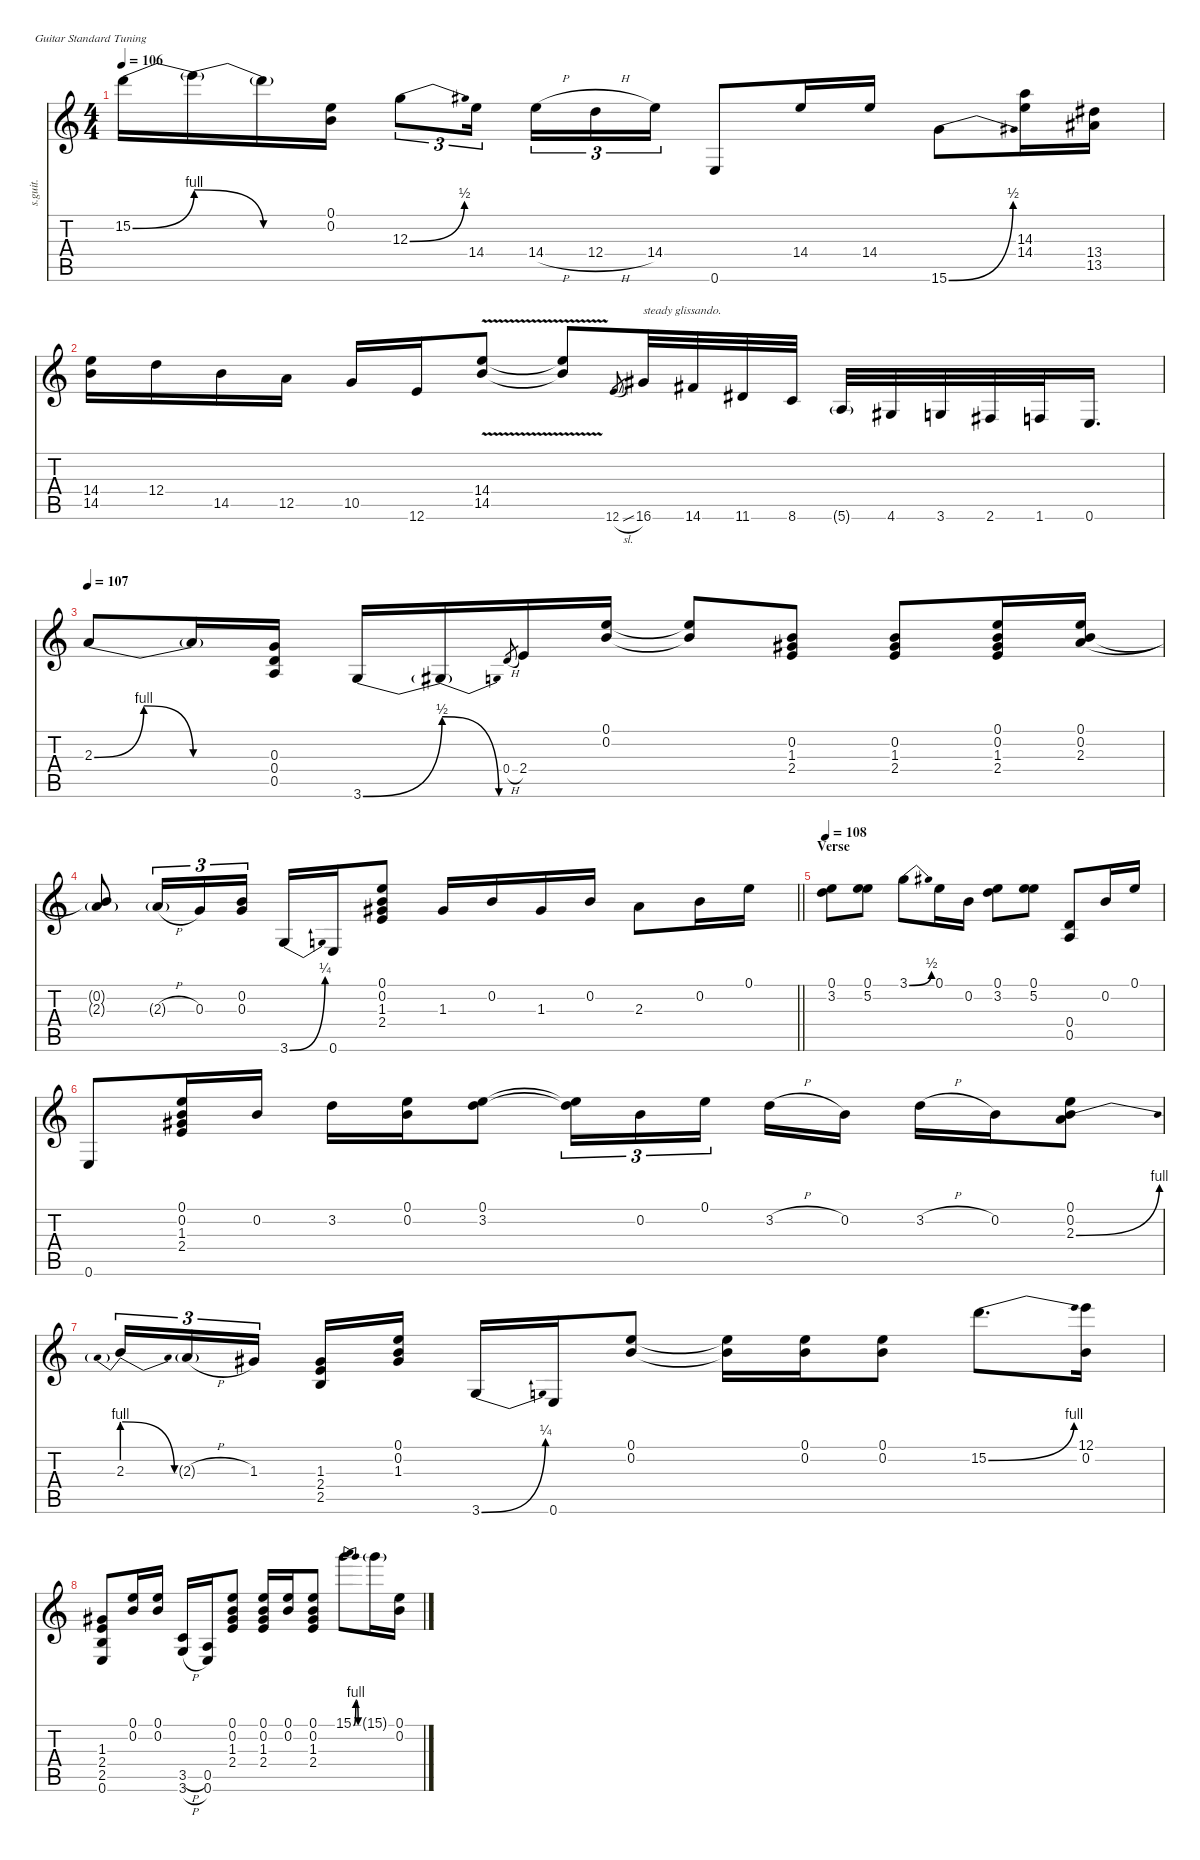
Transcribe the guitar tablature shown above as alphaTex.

\defaultSystemsLayout 4
\hideDynamics
\bracketExtendMode nobrackets
\otherSystemsTrackNameOrientation horizontal
\track ("Guitar (Jimi Hendrix)" "s.guit.") {instrument acousticguitarsteel}
\staff {score tabs}
\tuning (E4 B3 G3 D3 A2 E2)
\ts (4 4)
\tempo 106
\clef g2
\ks c
15.2{be (bend 0 0 60 4)}.16{dy ff beam Down} 15.2{be (release 0 4 60 0) t}.16{dy f beam Down} 15.2{be (hold 0 0 60 0) t}.16{beam Down} (0.1 0.2).16{beam Down} 12.3{be (bend 0 0 30 2)}.8{tu (3 2) beam Down} 14.4.16{tu (3 2) beam Down} 14.4{h}.16{tu (3 2) beam Down} 12.4{h}.16{tu (3 2) beam Down} 14.4.16{tu (3 2) beam Down} 0.6.8{beam Up} 14.4.16{beam Up} 14.4.16{beam Up} 15.6{be (bend 0 0 30 2)}.8{beam Down} (14.3 14.4).16{beam Down} (13.4{acc #} 13.5{acc #}).16{beam Down} |
(14.4 14.5).16{dy ff beam Down} 12.4.16{dy f beam Down} 14.5.16{beam Down} 12.5.16{beam Down} 10.5.16{beam Up} 12.6.16{beam Up} (14.4{v} 14.5{v}).8{dy ff beam Up} (14.4{v t} 14.5{v t}).8{dy f beam Up} 12.6{sl}.8{gr dy mp beam Up} 16.6{acc #}.32{txt "steady glissando." dy ff beam Up} 14.6{acc #}.32{dy f beam Up} 11.6{acc #}.32{beam Up} 8.6.32{beam Up} 5.6{g}.32{dy mf beam Up} 4.6{acc #}.32{dy f beam Up} 3.6.32{beam Up} 2.6{acc #}.32{beam Up} 1.6.32{beam Up} 0.6.16{d beam Up} |
\tempo 107
2.3{be (bendrelease 0 0 30 4 30 4 60 0)}.8{dy ff beam Up} 2.3{be (hold 0 0 60 0) t}.16{dy f beam Up} (0.3 0.4 0.5).16{beam Up} 3.6{be (bend 0 0 60 2)}.16{beam Up} 3.6{be (release 0 2 60 0) t}.16{beam Up} 0.4{h}.8{gr dy mp beam Up} 2.4.16{dy ff beam Up} (0.1 0.2).16{dy f beam Up} (0.1{t} 0.2{t}).8{beam Up} (0.2 1.3{acc #} 2.4).8{beam Up} (0.2 1.3{acc #} 2.4).8{beam Up} (0.1 0.2 1.3{acc #} 2.4).16{beam Up} (0.1 0.2 2.3{be (hold 0 0 60 0)}).16{dy ff beam Up} |
\barLineRight lightlight
(0.2{t} 2.3{be (hold 0 0 60 0) t}).8{dy f beam Up} 2.3{h g}.16{tu (3 2) beam Up} 0.3.16{tu (3 2) beam Up} (0.2 0.3).16{tu (3 2) beam Up} 3.6{be (bend 0 0 30 1)}.16{beam Up} 0.6.16{dy mf beam Up} (0.1 0.2 1.3{acc #} 2.4).8{dy ff beam Up} 1.3{acc #}.16{dy f beam Up} 0.2.16{beam Up} 1.3{acc #}.16{beam Up} 0.2.16{beam Up} 2.3.8{beam Down} 0.2.16{beam Down} 0.1.16{beam Down} |
\section ("" "Verse")
\tempo 108
(0.1 3.2).8{beam Down} (0.1 5.2).8{beam Down} 3.1{be (bend 0 0 30 2)}.8{beam Down} 0.1.16{beam Down} 0.2.16{beam Down} (0.1 3.2).8{beam Down} (0.1 5.2).8{beam Down} (0.4 0.5).8{beam Up} 0.2.16{beam Up} 0.1.16{beam Up} |
0.6.8{beam Up} (0.1 0.2 1.3{acc #} 2.4).16{beam Up} 0.2.16{beam Up} 3.2.16{beam Down} (0.1 0.2).16{beam Down} (0.1 3.2).8{beam Down} (0.1{t} 3.2{t}).16{tu (3 2) beam Down} 0.2.16{tu (3 2) beam Down} 0.1.16{tu (3 2) beam Down} 3.2{h}.16{beam Down} 0.2.16{beam Down} 3.2{h}.16{beam Down} 0.2.16{beam Down} (0.1 0.2 2.3{be (bend 0 0 30 4)}).8{beam Down} |
2.3{be (prebendrelease 0 4 60 0)}.16{tu (3 2) dy ff beam Up} 2.3{h g}.16{tu (3 2) dy f beam Up} 1.3{acc #}.16{tu (3 2) beam Up} (1.3{acc #} 2.4 2.5).16{beam Up} (0.1 0.2 1.3{acc #}).16{beam Up} 3.6{be (bend 0 0 30 1)}.16{beam Up} 0.6.16{dy mf beam Up} (0.1 0.2).8{dy ff beam Up} (0.1{t} 0.2{t}).16{dy f beam Down} (0.1 0.2).16{beam Down} (0.1 0.2).8{beam Down} 15.2{be (bend 0 0 19.999999199999998 4)}.8{d dy ff beam Down} (12.1 0.2).16{dy f beam Down} |
(1.3{acc #} 2.4 2.5 0.6).8{beam Up} (0.1 0.2).16{beam Up} (0.1 0.2).16{beam Up} (3.5{h} 3.6{h}).16{beam Up} (0.5 0.6).16{beam Up} (0.1 0.2 1.3{acc #} 2.4).8{beam Up} (0.1 0.2 1.3{acc #} 2.4).16{beam Up} (0.1 0.2).16{beam Up} (0.1 0.2 1.3{acc #} 2.4).8{beam Up} 15.1{be (bendrelease 0 0 30 4 50.0000016 4 60 0)}.8{beam Down} 15.1{g}.16{dy mf beam Down} (0.1 0.2).16{dy f beam Down}
